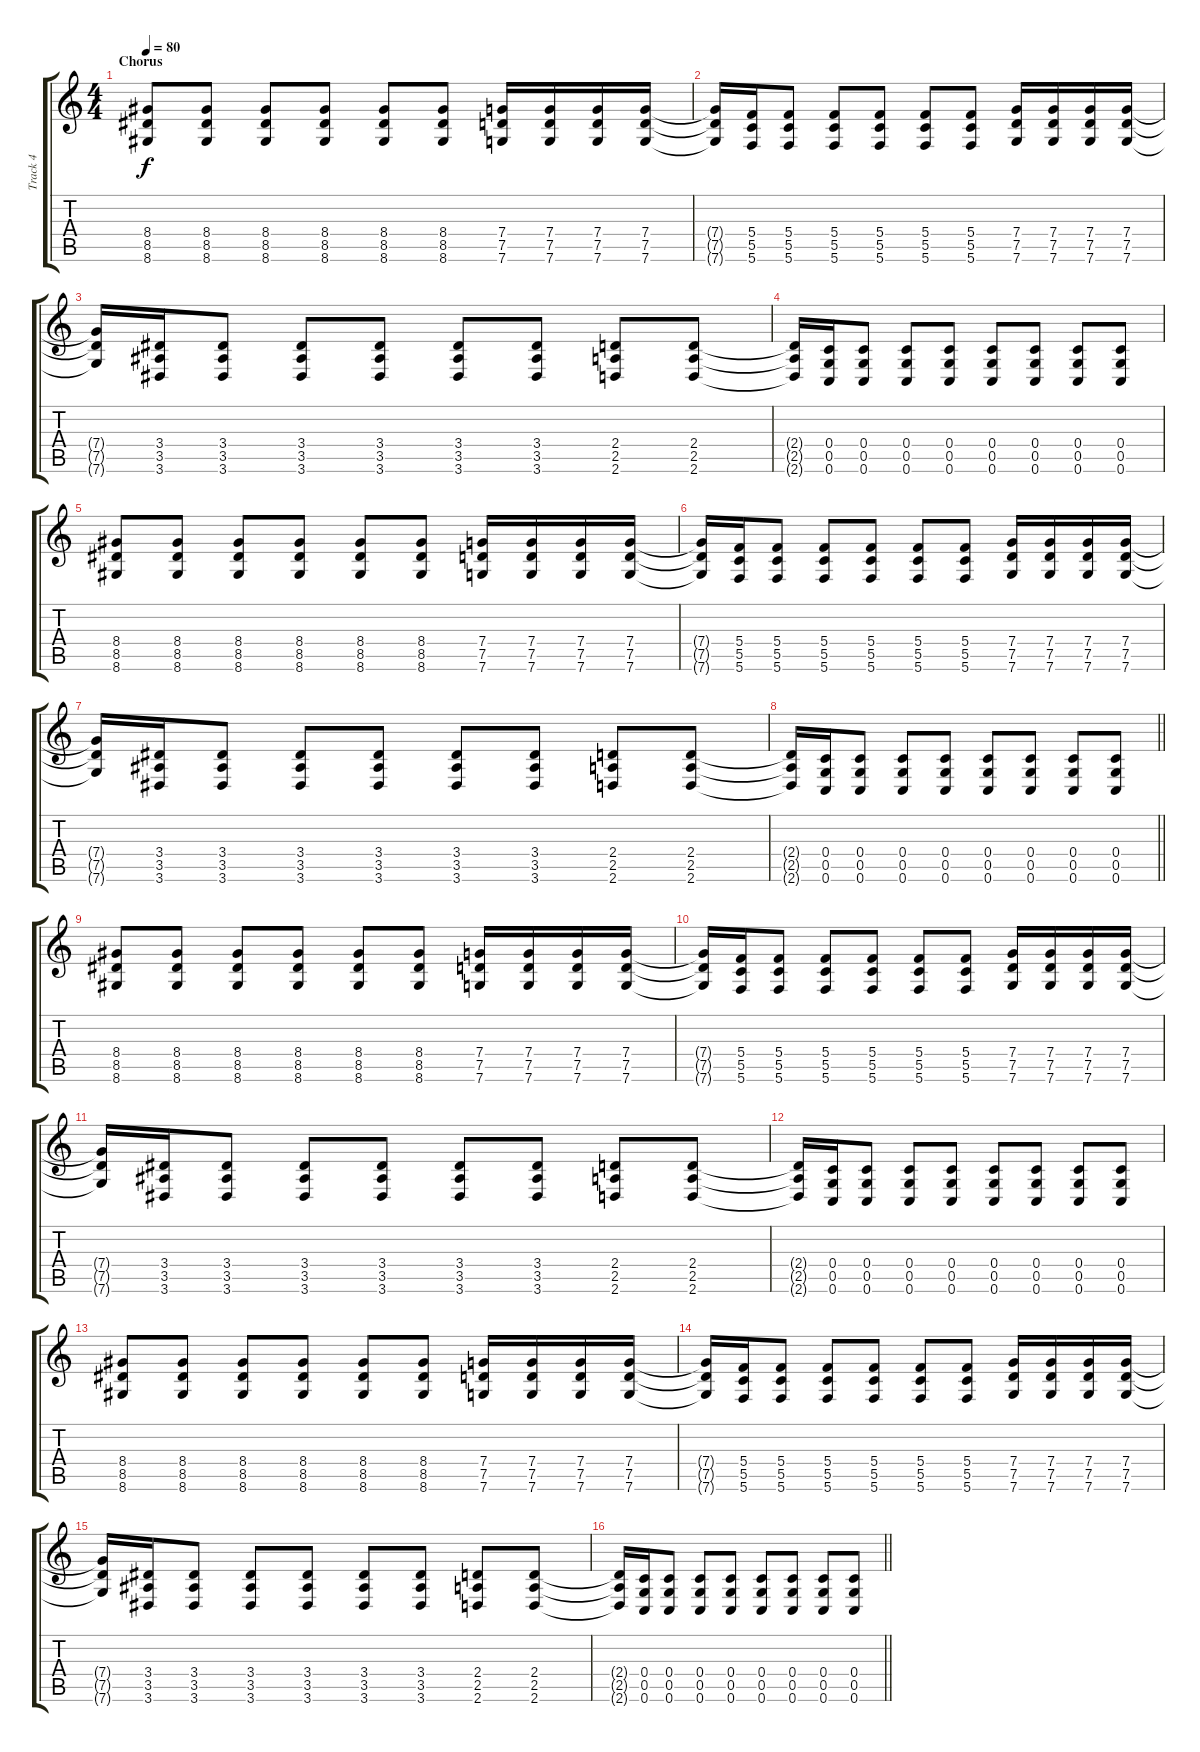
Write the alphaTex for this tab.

\track ("Track 4" "Track 4") {instrument overdrivenguitar}
\staff {score tabs}
\tuning (D4 A3 F3 C3 G2 C2) {hide}
\ts (4 4)
\section ("" "Chorus")
\tempo 80
\clef g2
\ks c
(8.4 8.5 8.6).8{dy f} (8.4 8.5 8.6).8 (8.4 8.5 8.6).8 (8.4 8.5 8.6).8 (8.4 8.5 8.6).8 (8.4 8.5 8.6).8 (7.4 7.5 7.6).16 (7.4 7.5 7.6).16 (7.4 7.5 7.6).16 (7.4 7.5 7.6).16 |
(7.4{t} 7.5{t} 7.6{t}).16 (5.4 5.5 5.6).16 (5.4 5.5 5.6).8 (5.4 5.5 5.6).8 (5.4 5.5 5.6).8 (5.4 5.5 5.6).8 (5.4 5.5 5.6).8 (7.4 7.5 7.6).16 (7.4 7.5 7.6).16 (7.4 7.5 7.6).16 (7.4 7.5 7.6).16 |
(7.4{t} 7.5{t} 7.6{t}).16 (3.4 3.5 3.6).16 (3.4 3.5 3.6).8 (3.4 3.5 3.6).8 (3.4 3.5 3.6).8 (3.4 3.5 3.6).8 (3.4 3.5 3.6).8 (2.4 2.5 2.6).8 (2.4 2.5 2.6).8 |
(2.4{t} 2.5{t} 2.6{t}).16 (0.4 0.5 0.6).16 (0.4 0.5 0.6).8 (0.4 0.5 0.6).8 (0.4 0.5 0.6).8 (0.4 0.5 0.6).8 (0.4 0.5 0.6).8 (0.4 0.5 0.6).8 (0.4 0.5 0.6).8 |
(8.4 8.5 8.6).8 (8.4 8.5 8.6).8 (8.4 8.5 8.6).8 (8.4 8.5 8.6).8 (8.4 8.5 8.6).8 (8.4 8.5 8.6).8 (7.4 7.5 7.6).16 (7.4 7.5 7.6).16 (7.4 7.5 7.6).16 (7.4 7.5 7.6).16 |
(7.4{t} 7.5{t} 7.6{t}).16 (5.4 5.5 5.6).16 (5.4 5.5 5.6).8 (5.4 5.5 5.6).8 (5.4 5.5 5.6).8 (5.4 5.5 5.6).8 (5.4 5.5 5.6).8 (7.4 7.5 7.6).16 (7.4 7.5 7.6).16 (7.4 7.5 7.6).16 (7.4 7.5 7.6).16 |
(7.4{t} 7.5{t} 7.6{t}).16 (3.4 3.5 3.6).16 (3.4 3.5 3.6).8 (3.4 3.5 3.6).8 (3.4 3.5 3.6).8 (3.4 3.5 3.6).8 (3.4 3.5 3.6).8 (2.4 2.5 2.6).8 (2.4 2.5 2.6).8 |
\barLineRight lightlight
(2.4{t} 2.5{t} 2.6{t}).16 (0.4 0.5 0.6).16 (0.4 0.5 0.6).8 (0.4 0.5 0.6).8 (0.4 0.5 0.6).8 (0.4 0.5 0.6).8 (0.4 0.5 0.6).8 (0.4 0.5 0.6).8 (0.4 0.5 0.6).8 |
\section ("" "")
(8.4 8.5 8.6).8 (8.4 8.5 8.6).8 (8.4 8.5 8.6).8 (8.4 8.5 8.6).8 (8.4 8.5 8.6).8 (8.4 8.5 8.6).8 (7.4 7.5 7.6).16 (7.4 7.5 7.6).16 (7.4 7.5 7.6).16 (7.4 7.5 7.6).16 |
(7.4{t} 7.5{t} 7.6{t}).16 (5.4 5.5 5.6).16 (5.4 5.5 5.6).8 (5.4 5.5 5.6).8 (5.4 5.5 5.6).8 (5.4 5.5 5.6).8 (5.4 5.5 5.6).8 (7.4 7.5 7.6).16 (7.4 7.5 7.6).16 (7.4 7.5 7.6).16 (7.4 7.5 7.6).16 |
(7.4{t} 7.5{t} 7.6{t}).16 (3.4 3.5 3.6).16 (3.4 3.5 3.6).8 (3.4 3.5 3.6).8 (3.4 3.5 3.6).8 (3.4 3.5 3.6).8 (3.4 3.5 3.6).8 (2.4 2.5 2.6).8 (2.4 2.5 2.6).8 |
(2.4{t} 2.5{t} 2.6{t}).16 (0.4 0.5 0.6).16 (0.4 0.5 0.6).8 (0.4 0.5 0.6).8 (0.4 0.5 0.6).8 (0.4 0.5 0.6).8 (0.4 0.5 0.6).8 (0.4 0.5 0.6).8 (0.4 0.5 0.6).8 |
(8.4 8.5 8.6).8 (8.4 8.5 8.6).8 (8.4 8.5 8.6).8 (8.4 8.5 8.6).8 (8.4 8.5 8.6).8 (8.4 8.5 8.6).8 (7.4 7.5 7.6).16 (7.4 7.5 7.6).16 (7.4 7.5 7.6).16 (7.4 7.5 7.6).16 |
(7.4{t} 7.5{t} 7.6{t}).16 (5.4 5.5 5.6).16 (5.4 5.5 5.6).8 (5.4 5.5 5.6).8 (5.4 5.5 5.6).8 (5.4 5.5 5.6).8 (5.4 5.5 5.6).8 (7.4 7.5 7.6).16 (7.4 7.5 7.6).16 (7.4 7.5 7.6).16 (7.4 7.5 7.6).16 |
(7.4{t} 7.5{t} 7.6{t}).16 (3.4 3.5 3.6).16 (3.4 3.5 3.6).8 (3.4 3.5 3.6).8 (3.4 3.5 3.6).8 (3.4 3.5 3.6).8 (3.4 3.5 3.6).8 (2.4 2.5 2.6).8 (2.4 2.5 2.6).8 |
\barLineRight lightlight
(2.4{t} 2.5{t} 2.6{t}).16 (0.4 0.5 0.6).16 (0.4 0.5 0.6).8 (0.4 0.5 0.6).8 (0.4 0.5 0.6).8 (0.4 0.5 0.6).8 (0.4 0.5 0.6).8 (0.4 0.5 0.6).8 (0.4 0.5 0.6).8
